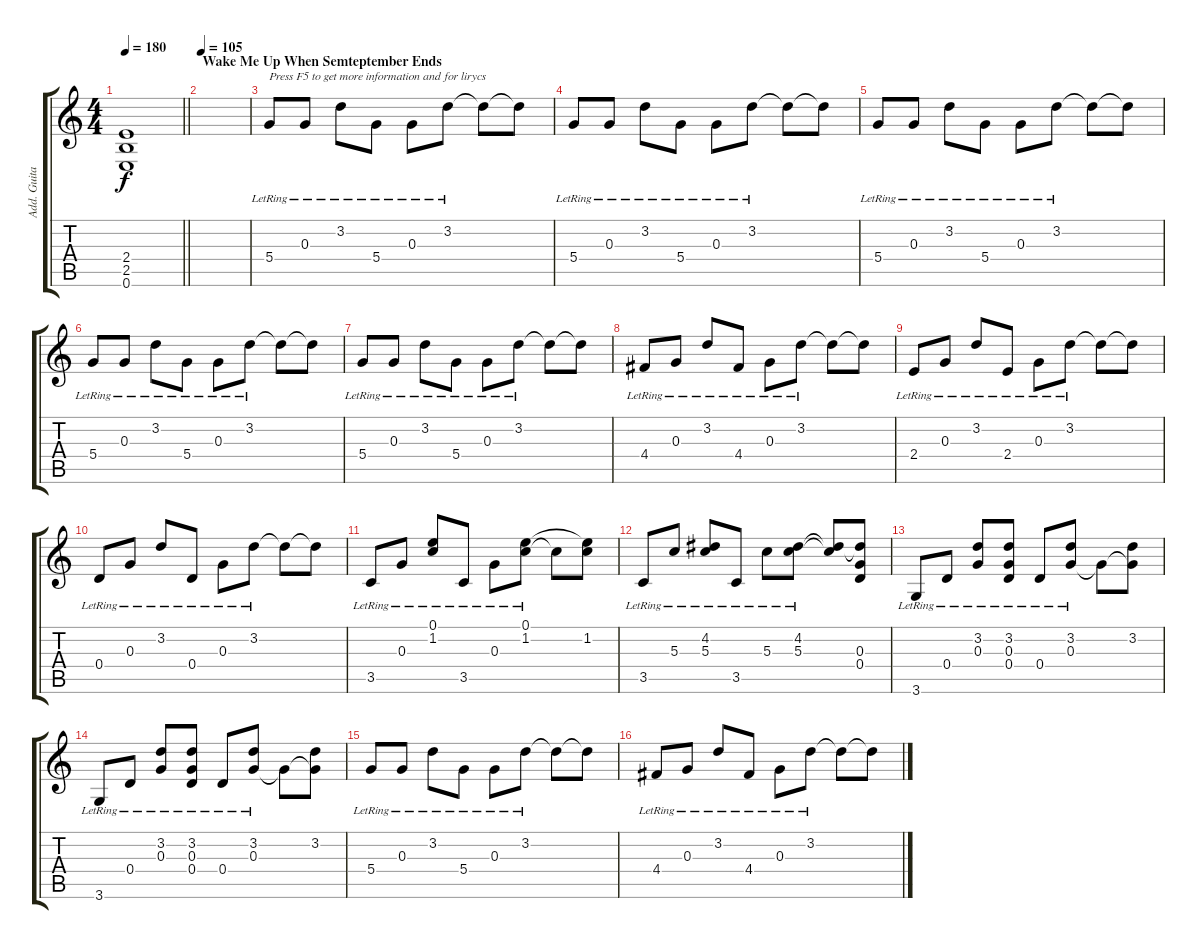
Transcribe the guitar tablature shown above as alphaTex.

\track ("Add. Guitar 1" "Add. Guita") {instrument distortionguitar}
\staff {score tabs}
\tuning (E4 B3 G3 D3 A2 E2) {hide}
\ts (4 4)
\tempo 180
\clef g2
\barLineRight lightlight
\ks c
(2.4{t} 2.5{t} 0.6{t}).1{dy f} |
\section ("" "Wake Me Up When Semteptember Ends")
\tempo 105
|
5.4{lr}.8{txt "Press F5 to get more information and for lirycs"} 0.3{lr}.8 3.2{lr}.8 5.4{lr}.8 0.3{lr}.8 3.2{lr}.8 3.2{t}.8 3.2{t}.8 |
5.4{lr}.8 0.3{lr}.8 3.2{lr}.8 5.4{lr}.8 0.3{lr}.8 3.2{lr}.8 3.2{t}.8 3.2{t}.8 |
5.4{lr}.8 0.3{lr}.8 3.2{lr}.8 5.4{lr}.8 0.3{lr}.8 3.2{lr}.8 3.2{t}.8 3.2{t}.8 |
5.4{lr}.8 0.3{lr}.8 3.2{lr}.8 5.4{lr}.8 0.3{lr}.8 3.2{lr}.8 3.2{t}.8 3.2{t}.8 |
5.4{lr}.8 0.3{lr}.8 3.2{lr}.8 5.4{lr}.8 0.3{lr}.8 3.2{lr}.8 3.2{t}.8 3.2{t}.8 |
4.4{lr}.8 0.3{lr}.8 3.2{lr}.8 4.4{lr}.8 0.3{lr}.8 3.2{lr}.8 3.2{t}.8 3.2{t}.8 |
2.4{lr}.8 0.3{lr}.8 3.2{lr}.8 2.4{lr}.8 0.3{lr}.8 3.2{lr}.8 3.2{t}.8 3.2{t}.8 |
0.4{lr}.8 0.3{lr}.8 3.2{lr}.8 0.4{lr}.8 0.3{lr}.8 3.2{lr}.8 3.2{t}.8 3.2{t}.8 |
3.5{lr}.8 0.3{lr}.8 (0.1{lr} 1.2{lr}).8 3.5{lr}.8 0.3{lr}.8 (0.1{lr} 1.2{lr}).8 1.2{t}.8 (0.1{t} 1.2).8 |
3.5{lr}.8 5.3{lr}.8 (4.2{lr} 5.3).8 3.5{lr}.8 5.3{lr}.8 (4.2{lr} 5.3).8 (4.2{t} 5.3{t}).8 (4.2{t} 0.3 0.4).8 |
3.6{lr}.8 0.4{lr}.8 (3.2{lr} 0.3{lr}).8 (3.2{lr} 0.3{lr} 0.4{lr}).8 0.4{lr}.8 (3.2{lr} 0.3{lr}).8 0.3{t}.8 (3.2 0.3{t}).8 |
3.6{lr}.8 0.4{lr}.8 (3.2{lr} 0.3{lr}).8 (3.2{lr} 0.3{lr} 0.4{lr}).8 0.4{lr}.8 (3.2{lr} 0.3{lr}).8 0.3{t}.8 (3.2 0.3{t}).8 |
5.4{lr}.8 0.3{lr}.8 3.2{lr}.8 5.4{lr}.8 0.3{lr}.8 3.2{lr}.8 3.2{t}.8 3.2{t}.8 |
4.4{lr}.8 0.3{lr}.8 3.2{lr}.8 4.4{lr}.8 0.3{lr}.8 3.2{lr}.8 3.2{t}.8 3.2{t}.8
